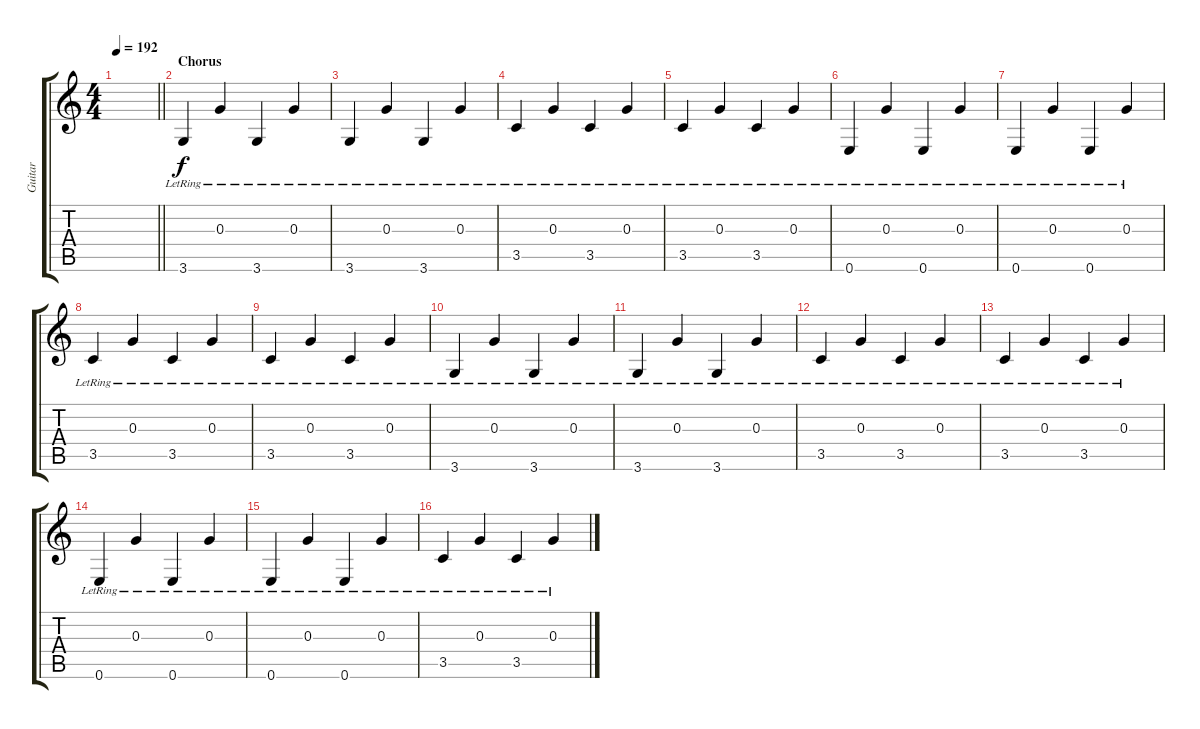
\track ("Guitar" "Guitar") {instrument acousticguitarsteel}
\staff {score tabs}
\tuning (E4 B3 G3 D3 A2 E2) {hide}
\ts (4 4)
\tempo 192
\clef g2
\barLineRight lightlight
\ks c
|
\section ("" "Chorus")
3.6{lr}.4{volume 8} 0.3{lr}.4 3.6{lr}.4 0.3{lr}.4 |
3.6{lr}.4 0.3{lr}.4 3.6{lr}.4 0.3{lr}.4 |
3.5{lr}.4 0.3{lr}.4 3.5{lr}.4 0.3{lr}.4 |
3.5{lr}.4 0.3{lr}.4 3.5{lr}.4 0.3{lr}.4 |
0.6{lr}.4 0.3{lr}.4 0.6{lr}.4 0.3{lr}.4 |
0.6{lr}.4 0.3{lr}.4 0.6{lr}.4 0.3{lr}.4 |
3.5{lr}.4 0.3{lr}.4 3.5{lr}.4 0.3{lr}.4 |
3.5{lr}.4 0.3{lr}.4 3.5{lr}.4 0.3{lr}.4 |
3.6{lr}.4 0.3{lr}.4 3.6{lr}.4 0.3{lr}.4 |
3.6{lr}.4 0.3{lr}.4 3.6{lr}.4 0.3{lr}.4 |
3.5{lr}.4 0.3{lr}.4 3.5{lr}.4 0.3{lr}.4 |
3.5{lr}.4 0.3{lr}.4 3.5{lr}.4 0.3{lr}.4 |
0.6{lr}.4 0.3{lr}.4 0.6{lr}.4 0.3{lr}.4 |
0.6{lr}.4 0.3{lr}.4 0.6{lr}.4 0.3{lr}.4 |
3.5{lr}.4 0.3{lr}.4 3.5{lr}.4 0.3{lr}.4
